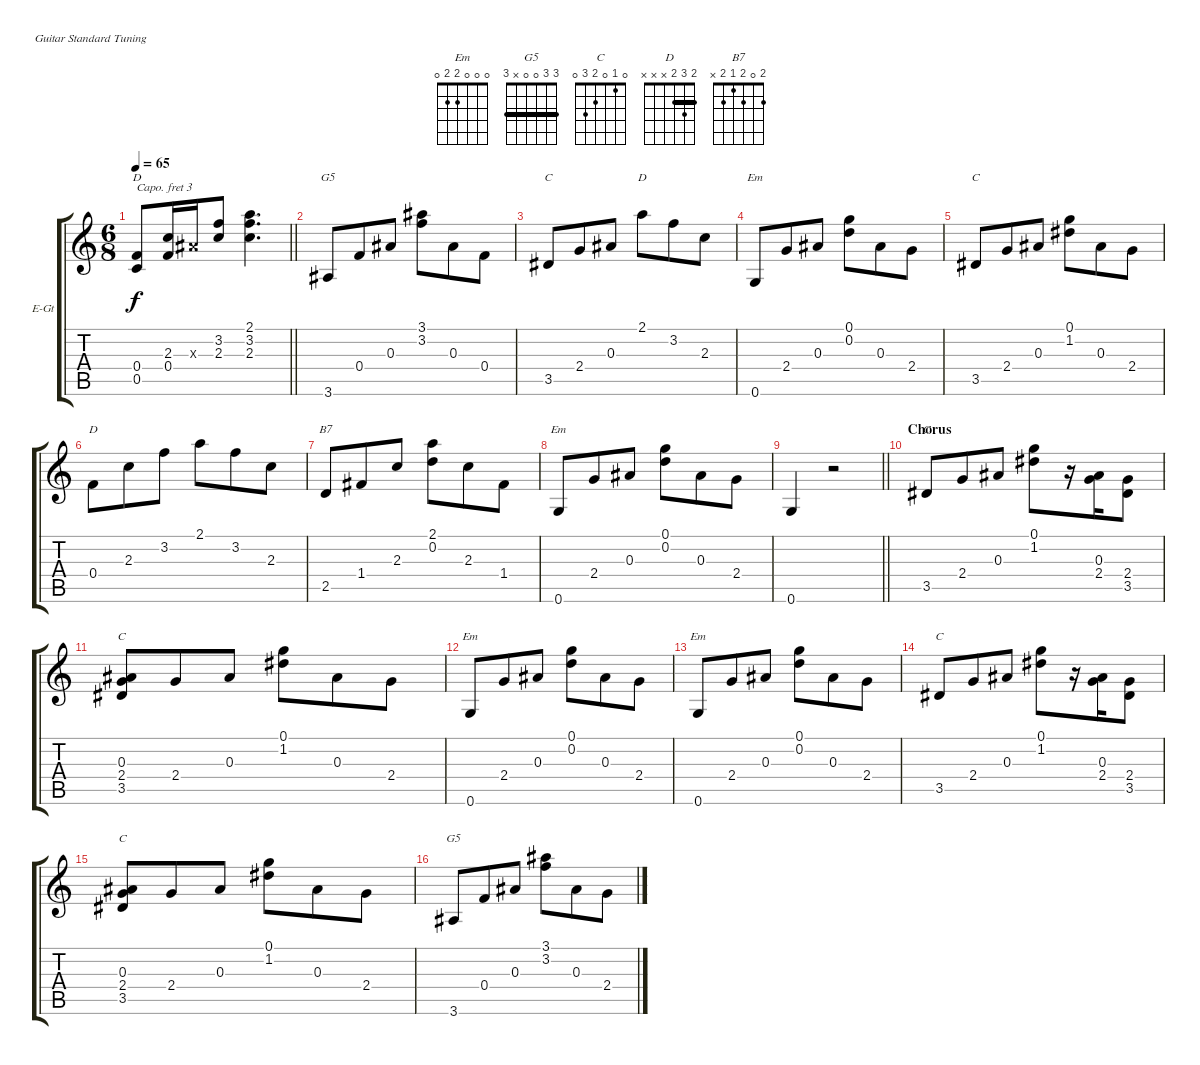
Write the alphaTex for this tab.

\bracketExtendMode groupsimilarinstruments
\firstSystemTrackNameOrientation horizontal
\otherSystemsTrackNameOrientation horizontal
\track ("Clean Guitar" "E-Gt") {instrument electricguitarjazz}
\staff {score tabs}
\capo 3
\tuning (E4 B3 G3 D3 A2 E2)
\chord ("Em" 0 0 0 2 2 0) {showfingering false}
\chord ("G5" 3 3 0 0 x 3) {showfingering false barre 3}
\chord ("C" 0 1 0 2 3 0) {showfingering false}
\chord ("D" 2 3 2 x x x) {showfingering false barre 2}
\chord ("B7" 2 0 2 1 2 x) {showfingering false}
\ts (6 8)
\tempo 65
\clef g2
\barLineRight lightlight
\ks c
(0.4 0.5).8{ch "D" dy f} (2.3 0.4).16 0.3{x}.16 (3.2 2.3).8 (2.1 3.2 2.3).4{d} |
\section ("" "")
3.6.8{ch "G5"} 0.4.8 0.3.8 (3.1 3.2).8 0.3.8 0.4.8 |
3.5.8{ch "C"} 2.4.8 0.3.8 2.1.8{ch "D"} 3.2.8 2.3.8 |
0.6.8{ch "Em"} 2.4.8 0.3.8 (0.1 0.2).8 0.3.8 2.4.8 |
3.5.8{ch "C"} 2.4.8 0.3.8 (0.1 1.2).8 0.3.8 2.4.8 |
0.4.8{ch "D"} 2.3.8 3.2.8 2.1.8 3.2.8 2.3.8 |
2.5.8{ch "B7"} 1.4.8 2.3.8 (2.1 0.2).8 2.3.8 1.4.8 |
0.6.8{ch "Em"} 2.4.8 0.3.8 (0.1 0.2).8 0.3.8 2.4.8 |
\barLineRight lightlight
0.6.4 r.2 |
\section ("" "Chorus")
3.5.8{ch "C"} 2.4.8 0.3.8 (0.1 1.2).8 r.16 (0.3 2.4).16 (2.4 3.5).8 |
(0.3 2.4 3.5).8{ch "C"} 2.4.8 0.3.8 (0.1 1.2).8 0.3.8 2.4.8 |
0.6.8{ch "Em"} 2.4.8 0.3.8 (0.1 0.2).8 0.3.8 2.4.8 |
0.6.8{ch "Em"} 2.4.8 0.3.8 (0.1 0.2).8 0.3.8 2.4.8 |
3.5.8{ch "C"} 2.4.8 0.3.8 (0.1 1.2).8 r.16 (0.3 2.4).16 (2.4 3.5).8 |
(0.3 2.4 3.5).8{ch "C"} 2.4.8 0.3.8 (0.1 1.2).8 0.3.8 2.4.8 |
3.6.8{ch "G5"} 0.4.8 0.3.8 (3.1 3.2).8 0.3.8 2.4.8
